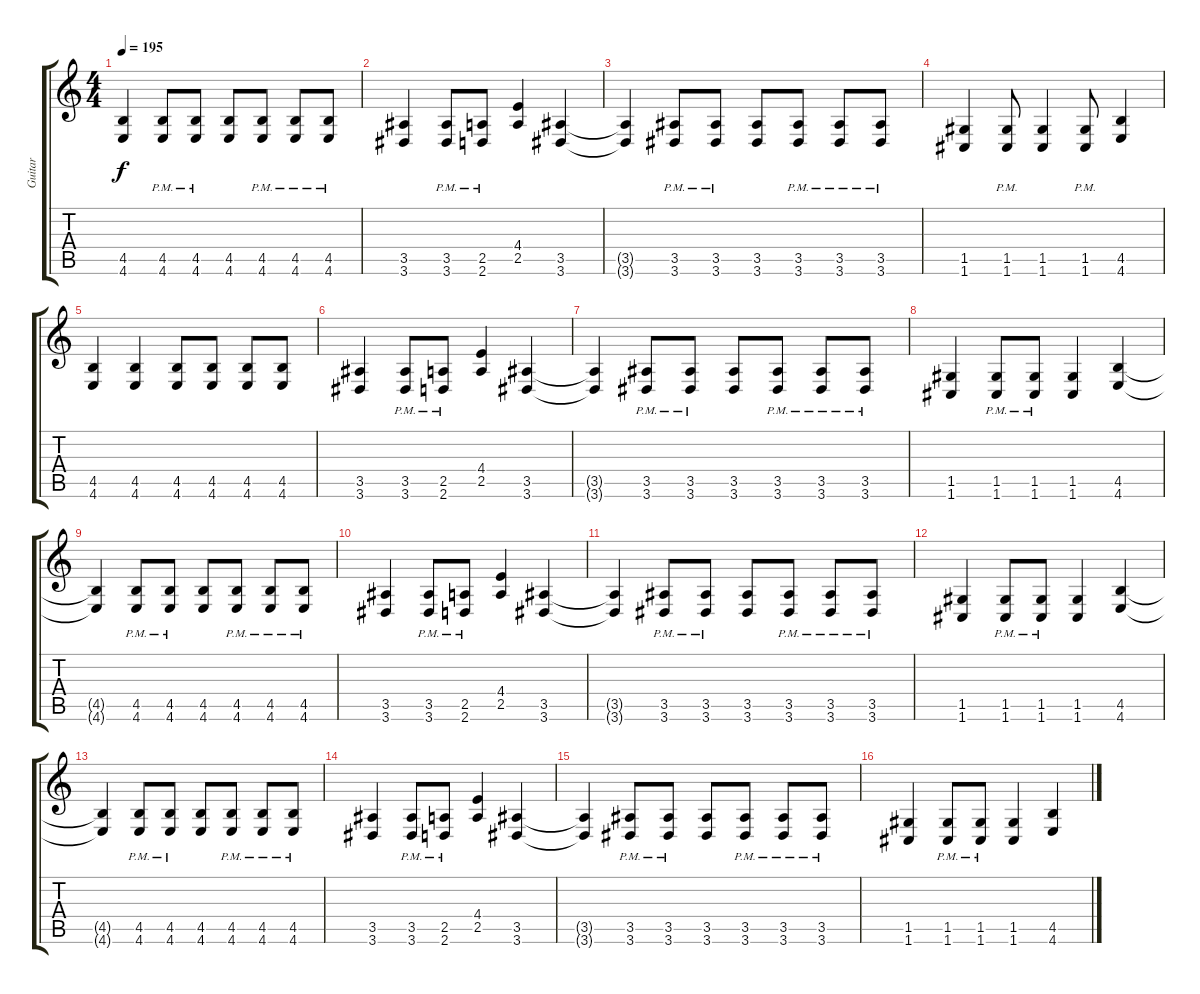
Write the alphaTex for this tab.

\track ("Guitar" "Guitar") {instrument distortionguitar}
\staff {score tabs}
\tuning (D4 A3 F3 C3 G2 C2) {hide}
\ts (4 4)
\tempo 195
\clef g2
\ks c
(4.5{t} 4.6{t}).4{dy f} (4.5{pm} 4.6{pm}).8 (4.5{pm} 4.6{pm}).8 (4.5 4.6).8 (4.5{pm} 4.6{pm}).8 (4.5{pm} 4.6{pm}).8 (4.5{pm} 4.6{pm}).8 |
(3.5 3.6).4 (3.5{pm} 3.6{pm}).8 (2.5{pm} 2.6{pm}).8 (4.4 2.5).4 (3.5 3.6).4 |
(3.5{t} 3.6{t}).4 (3.5{pm} 3.6{pm}).8 (3.5{pm} 3.6{pm}).8 (3.5 3.6).8 (3.5{pm} 3.6{pm}).8 (3.5{pm} 3.6{pm}).8 (3.5{pm} 3.6{pm}).8 |
(1.5 1.6).4 (1.5{pm} 1.6{pm}).8 (1.5 1.6).4 (1.5{pm} 1.6{pm}).8 (4.5 4.6).4 |
(4.5 4.6).4 (4.5 4.6).4 (4.5 4.6).8 (4.5 4.6).8 (4.5 4.6).8 (4.5 4.6).8 |
(3.5 3.6).4 (3.5{pm} 3.6{pm}).8 (2.5{pm} 2.6{pm}).8 (4.4 2.5).4 (3.5 3.6).4 |
(3.5{t} 3.6{t}).4 (3.5{pm} 3.6{pm}).8 (3.5{pm} 3.6{pm}).8 (3.5 3.6).8 (3.5{pm} 3.6{pm}).8 (3.5{pm} 3.6{pm}).8 (3.5{pm} 3.6{pm}).8 |
(1.5 1.6).4 (1.5{pm} 1.6{pm}).8 (1.5{pm} 1.6{pm}).8 (1.5 1.6).4 (4.5 4.6).4 |
(4.5{t} 4.6{t}).4 (4.5{pm} 4.6{pm}).8 (4.5{pm} 4.6{pm}).8 (4.5 4.6).8 (4.5{pm} 4.6{pm}).8 (4.5{pm} 4.6{pm}).8 (4.5{pm} 4.6{pm}).8 |
(3.5 3.6).4 (3.5{pm} 3.6{pm}).8 (2.5{pm} 2.6{pm}).8 (4.4 2.5).4 (3.5 3.6).4 |
(3.5{t} 3.6{t}).4 (3.5{pm} 3.6{pm}).8 (3.5{pm} 3.6{pm}).8 (3.5 3.6).8 (3.5{pm} 3.6{pm}).8 (3.5{pm} 3.6{pm}).8 (3.5{pm} 3.6{pm}).8 |
(1.5 1.6).4 (1.5{pm} 1.6{pm}).8 (1.5{pm} 1.6{pm}).8 (1.5 1.6).4 (4.5 4.6).4 |
(4.5{t} 4.6{t}).4 (4.5{pm} 4.6{pm}).8 (4.5{pm} 4.6{pm}).8 (4.5 4.6).8 (4.5{pm} 4.6{pm}).8 (4.5{pm} 4.6{pm}).8 (4.5{pm} 4.6{pm}).8 |
(3.5 3.6).4 (3.5{pm} 3.6{pm}).8 (2.5{pm} 2.6{pm}).8 (4.4 2.5).4 (3.5 3.6).4 |
(3.5{t} 3.6{t}).4 (3.5{pm} 3.6{pm}).8 (3.5{pm} 3.6{pm}).8 (3.5 3.6).8 (3.5{pm} 3.6{pm}).8 (3.5{pm} 3.6{pm}).8 (3.5{pm} 3.6{pm}).8 |
(1.5 1.6).4 (1.5{pm} 1.6{pm}).8 (1.5{pm} 1.6{pm}).8 (1.5 1.6).4 (4.5 4.6).4
